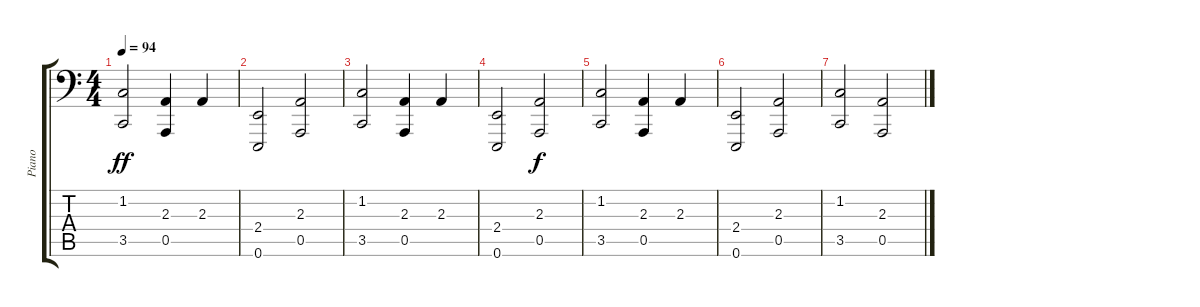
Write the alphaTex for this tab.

\track ("Piano" "Piano") {instrument acousticgrandpiano}
\staff {score tabs}
\tuning (E3 B2 G2 D2 A1 E1) {hide}
\ts (4 4)
\tempo 94
\clef f4
\ks c
(1.2 3.5).2{dy ff volume 9} (2.3 0.5).4{volume 8} 2.3.4{volume 8} |
(2.4 0.6).2{volume 8} (2.3 0.5).2{volume 7} |
(1.2 3.5).2{volume 6} (2.3 0.5).4{volume 6} 2.3.4{volume 6} |
(2.4 0.6).2{volume 5} (2.3 0.5).2{dy f volume 5} |
(1.2 3.5).2{volume 4} (2.3 0.5).4{volume 3} 2.3.4{volume 3} |
(2.4 0.6).2{volume 3} (2.3 0.5).2{volume 2} |
(1.2 3.5).2{volume 1} (2.3 0.5).2{volume 1}
